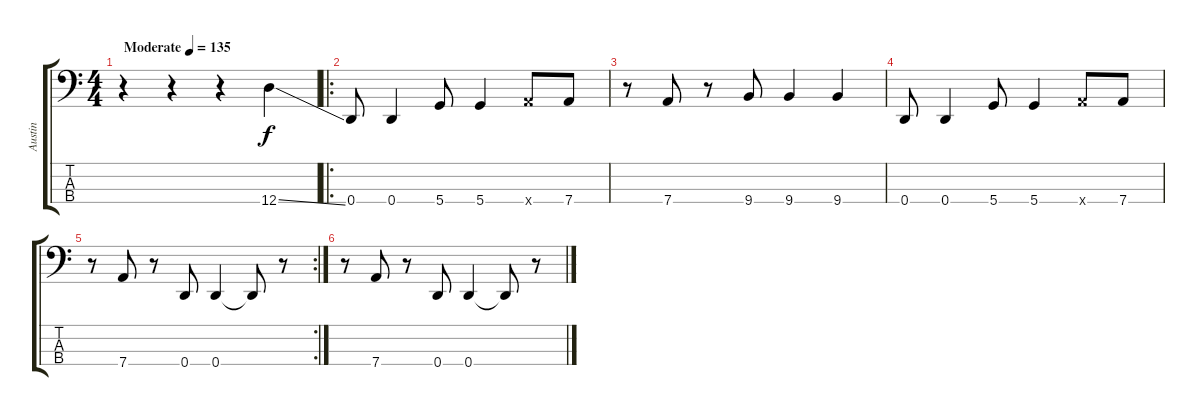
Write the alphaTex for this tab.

\track ("Austin" "Austin") {instrument electricbasspick}
\staff {score tabs}
\tuning (G2 D2 A1 D1) {hide}
\ts (4 4)
\tempo (135 "Moderate")
\clef f4
\ks c
r.4{dy f instrument electricbasspick} r.4 r.4 12.4{ss}.4 |
\ro
0.4.8 0.4.4 5.4.8 5.4.4 7.4{x}.8 7.4.8 |
r.8 7.4.8 r.8 9.4.8 9.4.4 9.4.4 |
0.4.8 0.4.4 5.4.8 5.4.4 7.4{x}.8 7.4.8 |
\rc 2
r.8 7.4.8 r.8 0.4.8 0.4.4 0.4{t}.8 r.8 |
r.8 7.4.8 r.8 0.4.8 0.4.4 0.4{t}.8 r.8
